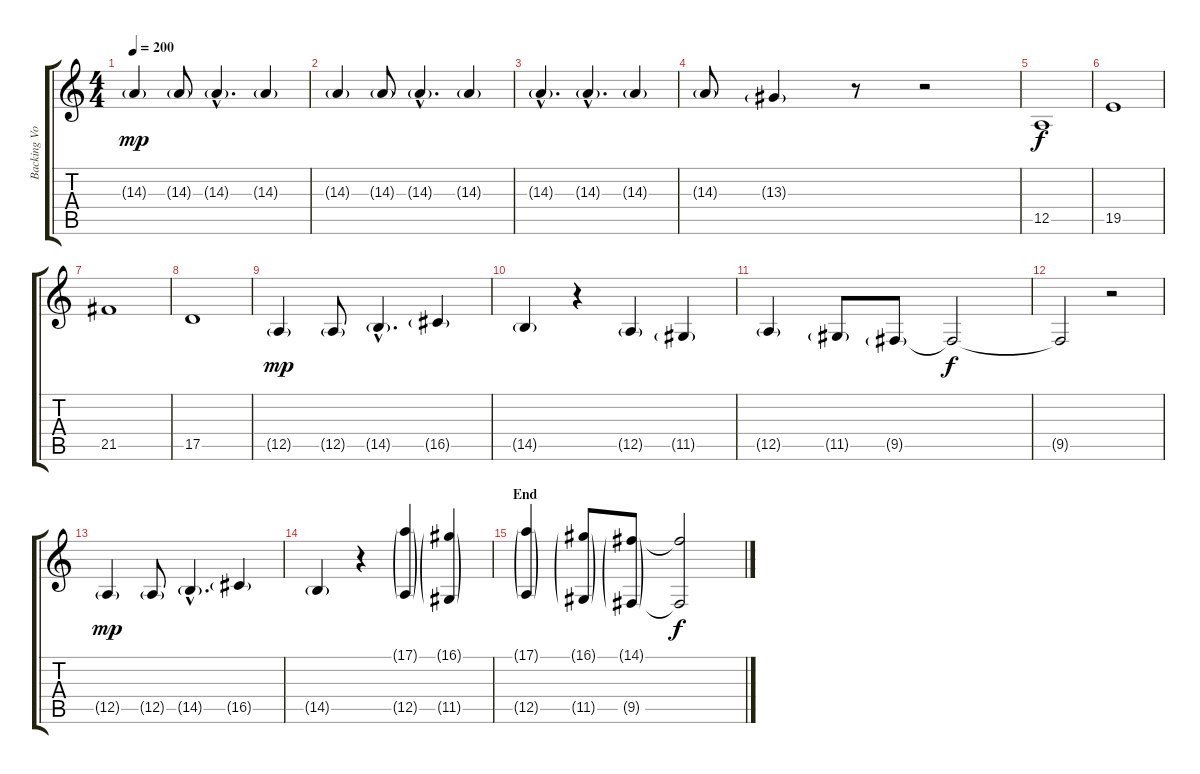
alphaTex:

\track ("Backing Vocals" "Backing Vo") {instrument lead2sawtooth}
\staff {score tabs}
\tuning (E4 B3 G3 D3 A2 E2) {hide}
\ts (4 4)
\tempo 200
\clef g2
\ks c
14.3{g}.4{dy mp} 14.3{g}.8 14.3{g hac}.4{d} 14.3{g}.4 |
14.3{g}.4 14.3{g}.8 14.3{g hac}.4{d} 14.3{g}.4 |
14.3{g hac}.4{d} 14.3{g hac}.4{d} 14.3{g}.4 |
14.3{g}.8 13.3{g}.4 r.8 r.2 |
12.5.1{dy f} |
19.5.1 |
21.5.1 |
17.5.1 |
12.5{g}.4{dy mp} 12.5{g}.8 14.5{g hac}.4{d} 16.5{g}.4 |
14.5{g}.4 r.4 12.5{g}.4 11.5{g}.4 |
12.5{g}.4 11.5{g}.8 9.5{g}.8 9.5{t}.2{dy f} |
9.5{t}.2 r.2 |
12.5{g}.4{dy mp} 12.5{g}.8 14.5{g hac}.4{d} 16.5{g}.4 |
14.5{g}.4 r.4 (17.1{g} 12.5{g}).4 (16.1{g} 11.5{g}).4 |
\section ("" "End")
(17.1{g} 12.5{g}).4 (16.1{g} 11.5{g}).8 (14.1{g} 9.5{g}).8 (14.1{t} 9.5{t}).2{dy f}
